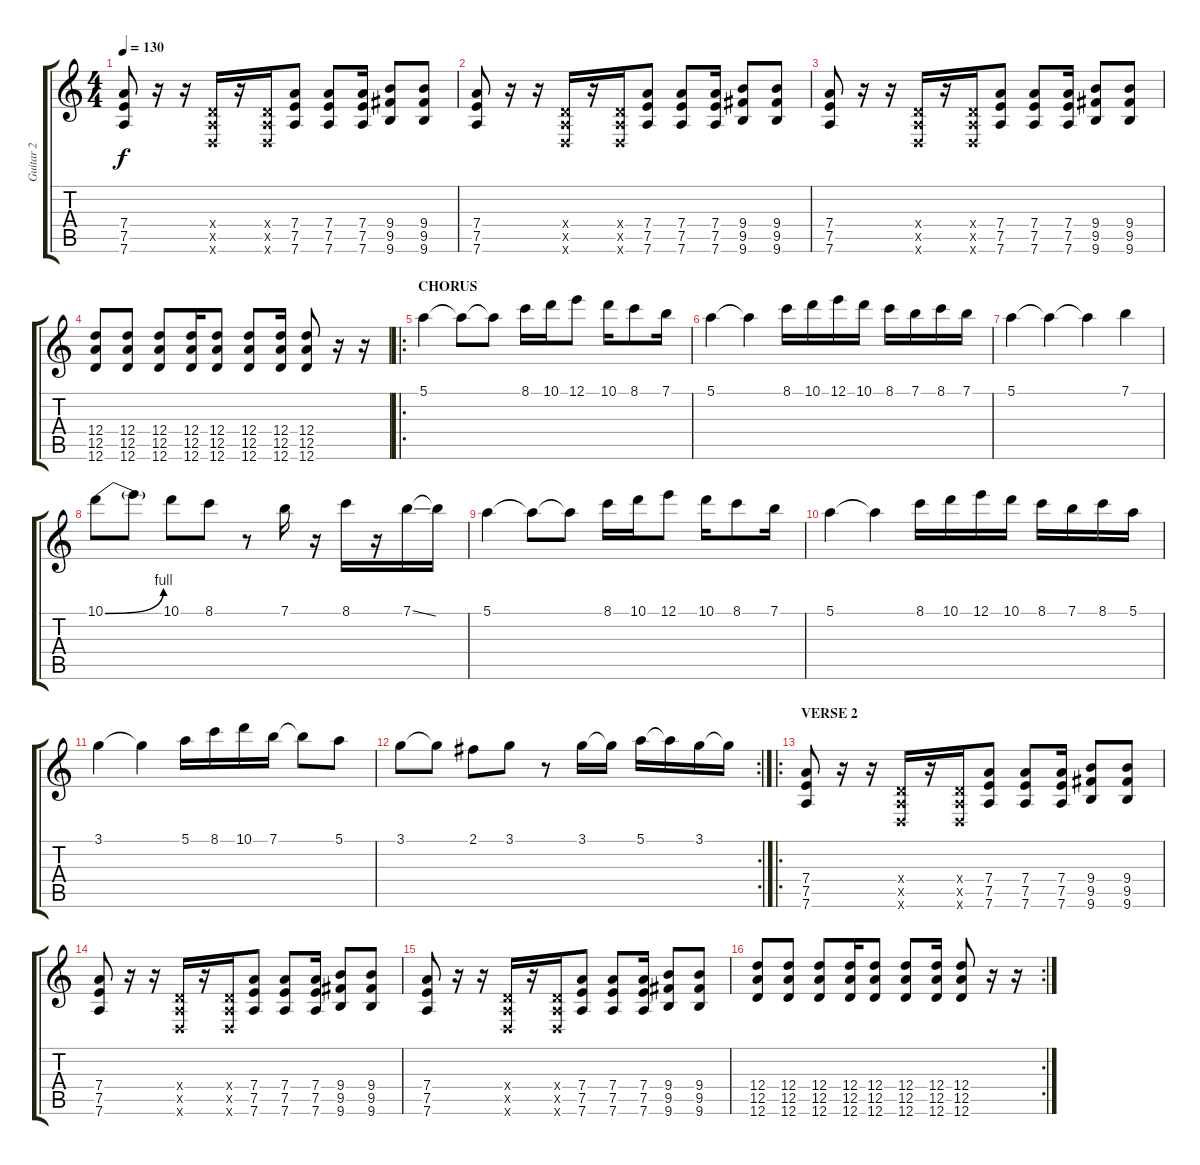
\track ("Guitar 2" "Guitar 2") {instrument electricguitarjazz}
\staff {score tabs}
\tuning (E4 B3 G3 D3 A2 D2) {hide}
\ts (4 4)
\tempo 130
\clef g2
\ks c
(7.4 7.5 7.6).8{dy f} r.16 r.16 (0.4{x} 0.5{x} 0.6{x}).16 r.16 (0.4{x} 0.5{x} 0.6{x}).16 (7.4 7.5 7.6).8 (7.4 7.5 7.6).8 (7.4 7.5 7.6).16 (9.4 9.5 9.6).8 (9.4 9.5 9.6).8 |
(7.4 7.5 7.6).8 r.16 r.16 (0.4{x} 0.5{x} 0.6{x}).16 r.16 (0.4{x} 0.5{x} 0.6{x}).16 (7.4 7.5 7.6).8 (7.4 7.5 7.6).8 (7.4 7.5 7.6).16 (9.4 9.5 9.6).8 (9.4 9.5 9.6).8 |
(7.4 7.5 7.6).8 r.16 r.16 (0.4{x} 0.5{x} 0.6{x}).16 r.16 (0.4{x} 0.5{x} 0.6{x}).16 (7.4 7.5 7.6).8 (7.4 7.5 7.6).8 (7.4 7.5 7.6).16 (9.4 9.5 9.6).8 (9.4 9.5 9.6).8 |
(12.4 12.5 12.6).8 (12.4 12.5 12.6).8 (12.4 12.5 12.6).8 (12.4 12.5 12.6).16 (12.4 12.5 12.6).8 (12.4 12.5 12.6).8 (12.4 12.5 12.6).16 (12.4 12.5 12.6).8 r.16 r.16 |
\ro
\section ("" "CHORUS")
5.1.4{volume 13 balance 8 instrument electricguitarjazz} 5.1{t}.8 5.1{t}.8 8.1.16 10.1.16 12.1.8 10.1.16 8.1.8 7.1.16 |
5.1.4 5.1{t}.4 8.1.16 10.1.16 12.1.16 10.1.16 8.1.16 7.1.16 8.1.16 7.1.16 |
5.1.4 5.1{t}.4 5.1{t}.4 7.1.4 |
10.1{be (bend 0 0 60 4)}.8 10.1{t}.8 10.1.8 8.1.8 r.8 7.1.16 r.16 8.1.16 r.16 7.1{ss}.16 7.1{t}.16 |
5.1.4 5.1{t}.8 5.1{t}.8 8.1.16 10.1.16 12.1.8 10.1.16 8.1.8 7.1.16 |
5.1.4 5.1{t}.4 8.1.16 10.1.16 12.1.16 10.1.16 8.1.16 7.1.16 8.1.16 5.1.16 |
3.1.4 3.1{t}.4 5.1.16 8.1.16 10.1.16 7.1.16 7.1{t}.8 5.1.8 |
\rc 2
3.1.8 3.1{t}.8 2.1.8 3.1.8 r.8 3.1.16 3.1{t}.16 5.1.16 5.1{t}.16 3.1.16 3.1{t}.16 |
\ro
\section ("" "VERSE 2")
(7.4 7.5 7.6).8{volume 14 instrument electricguitarjazz} r.16 r.16 (0.4{x} 0.5{x} 0.6{x}).16 r.16 (0.4{x} 0.5{x} 0.6{x}).16 (7.4 7.5 7.6).8 (7.4 7.5 7.6).8 (7.4 7.5 7.6).16 (9.4 9.5 9.6).8 (9.4 9.5 9.6).8 |
(7.4 7.5 7.6).8 r.16 r.16 (0.4{x} 0.5{x} 0.6{x}).16 r.16 (0.4{x} 0.5{x} 0.6{x}).16 (7.4 7.5 7.6).8 (7.4 7.5 7.6).8 (7.4 7.5 7.6).16 (9.4 9.5 9.6).8 (9.4 9.5 9.6).8 |
(7.4 7.5 7.6).8 r.16 r.16 (0.4{x} 0.5{x} 0.6{x}).16 r.16 (0.4{x} 0.5{x} 0.6{x}).16 (7.4 7.5 7.6).8 (7.4 7.5 7.6).8 (7.4 7.5 7.6).16 (9.4 9.5 9.6).8 (9.4 9.5 9.6).8 |
\rc 2
(12.4 12.5 12.6).8 (12.4 12.5 12.6).8 (12.4 12.5 12.6).8 (12.4 12.5 12.6).16 (12.4 12.5 12.6).8 (12.4 12.5 12.6).8 (12.4 12.5 12.6).16 (12.4 12.5 12.6).8 r.16 r.16
